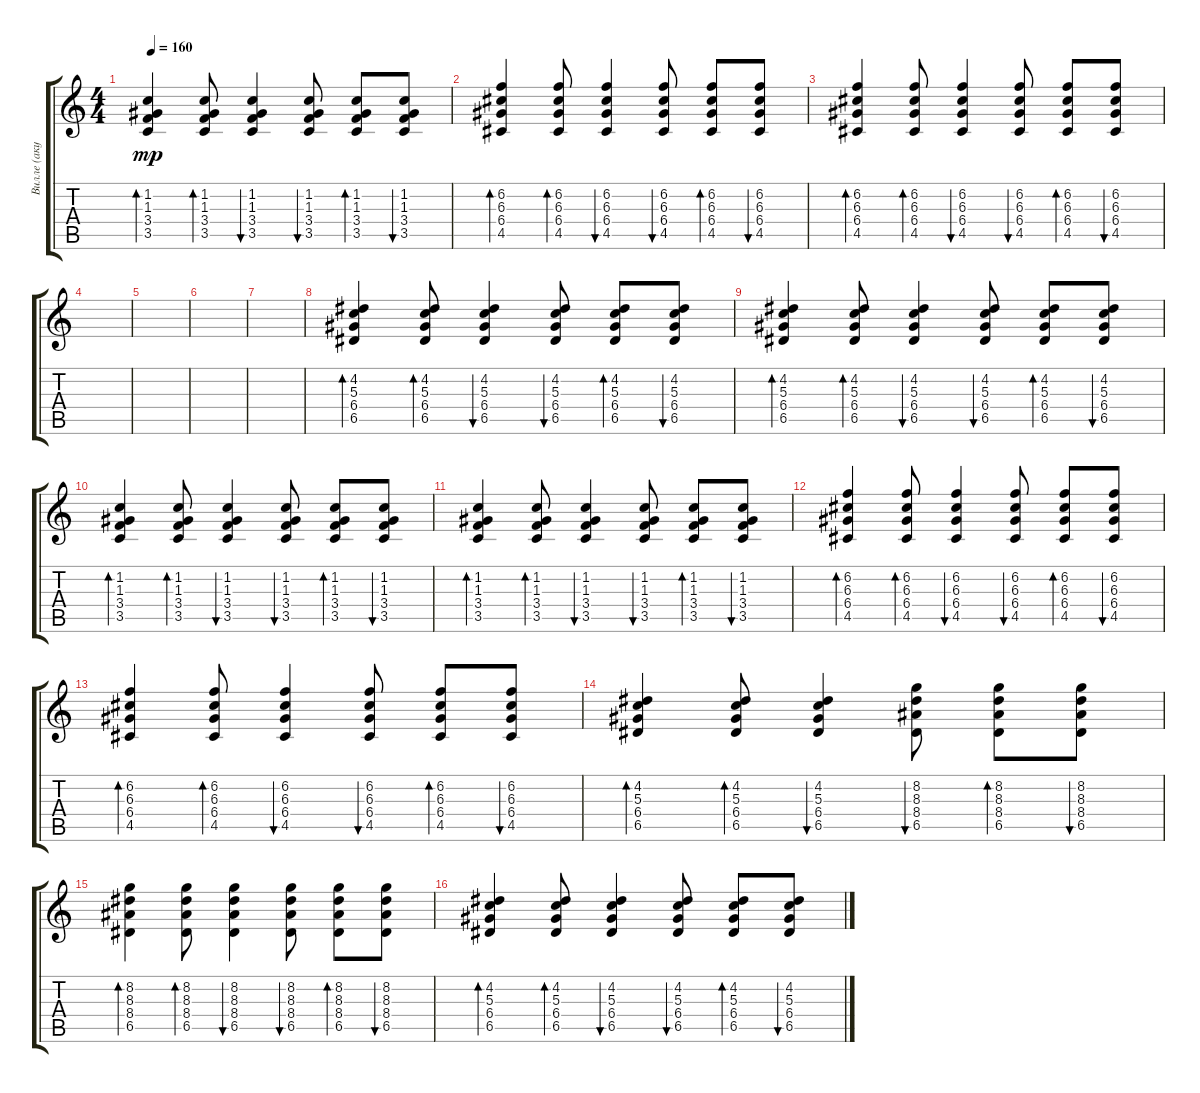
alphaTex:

\track ("Вилле (акустика) 1" "Вилле (аку") {instrument acousticguitarnylon}
\staff {score tabs}
\tuning (E4 B3 G3 D3 A2 E2) {hide}
\ts (4 4)
\tempo 160
\clef g2
\ks c
(1.2 1.3 3.4 3.5).4{bd 120 dy mp} (1.2 1.3 3.4 3.5).8{bd 120} (1.2 1.3 3.4 3.5).4{bu 120} (1.2 1.3 3.4 3.5).8{bu 120} (1.2 1.3 3.4 3.5).8{bd 120} (1.2 1.3 3.4 3.5).8{bu 120} |
(6.2 6.3 6.4 4.5).4{bd 120} (6.2 6.3 6.4 4.5).8{bd 120} (6.2 6.3 6.4 4.5).4{bu 120} (6.2 6.3 6.4 4.5).8{bu 120} (6.2 6.3 6.4 4.5).8{bd 120} (6.2 6.3 6.4 4.5).8{bu 120} |
(6.2 6.3 6.4 4.5).4{bd 120} (6.2 6.3 6.4 4.5).8{bd 120} (6.2 6.3 6.4 4.5).4{bu 120} (6.2 6.3 6.4 4.5).8{bu 120} (6.2 6.3 6.4 4.5).8{bd 120} (6.2 6.3 6.4 4.5).8{bu 120} |
|
|
|
|
(4.2 5.3 6.4 6.5).4{bd 120} (4.2 5.3 6.4 6.5).8{bd 120} (4.2 5.3 6.4 6.5).4{bu 120} (4.2 5.3 6.4 6.5).8{bu 120} (4.2 5.3 6.4 6.5).8{bd 120} (4.2 5.3 6.4 6.5).8{bu 120} |
(4.2 5.3 6.4 6.5).4{bd 120} (4.2 5.3 6.4 6.5).8{bd 120} (4.2 5.3 6.4 6.5).4{bu 120} (4.2 5.3 6.4 6.5).8{bu 120} (4.2 5.3 6.4 6.5).8{bd 120} (4.2 5.3 6.4 6.5).8{bu 120} |
(1.2 1.3 3.4 3.5).4{bd 120} (1.2 1.3 3.4 3.5).8{bd 120} (1.2 1.3 3.4 3.5).4{bu 120} (1.2 1.3 3.4 3.5).8{bu 120} (1.2 1.3 3.4 3.5).8{bd 120} (1.2 1.3 3.4 3.5).8{bu 120} |
(1.2 1.3 3.4 3.5).4{bd 120} (1.2 1.3 3.4 3.5).8{bd 120} (1.2 1.3 3.4 3.5).4{bu 120} (1.2 1.3 3.4 3.5).8{bu 120} (1.2 1.3 3.4 3.5).8{bd 120} (1.2 1.3 3.4 3.5).8{bu 120} |
(6.2 6.3 6.4 4.5).4{bd 120} (6.2 6.3 6.4 4.5).8{bd 120} (6.2 6.3 6.4 4.5).4{bu 120} (6.2 6.3 6.4 4.5).8{bu 120} (6.2 6.3 6.4 4.5).8{bd 120} (6.2 6.3 6.4 4.5).8{bu 120} |
(6.2 6.3 6.4 4.5).4{bd 120} (6.2 6.3 6.4 4.5).8{bd 120} (6.2 6.3 6.4 4.5).4{bu 120} (6.2 6.3 6.4 4.5).8{bu 120} (6.2 6.3 6.4 4.5).8{bd 120} (6.2 6.3 6.4 4.5).8{bu 120} |
(4.2 5.3 6.4 6.5).4{bd 120} (4.2 5.3 6.4 6.5).8{bd 120} (4.2 5.3 6.4 6.5).4{bu 120} (8.2 8.3 8.4 6.5).8{bu 120} (8.2 8.3 8.4 6.5).8{bd 120} (8.2 8.3 8.4 6.5).8{bu 120} |
(8.2 8.3 8.4 6.5).4{bd 120} (8.2 8.3 8.4 6.5).8{bd 120} (8.2 8.3 8.4 6.5).4{bu 120} (8.2 8.3 8.4 6.5).8{bu 120} (8.2 8.3 8.4 6.5).8{bd 120} (8.2 8.3 8.4 6.5).8{bu 120} |
(4.2 5.3 6.4 6.5).4{bd 120} (4.2 5.3 6.4 6.5).8{bd 120} (4.2 5.3 6.4 6.5).4{bu 120} (4.2 5.3 6.4 6.5).8{bu 120} (4.2 5.3 6.4 6.5).8{bd 120} (4.2 5.3 6.4 6.5).8{bu 120}
